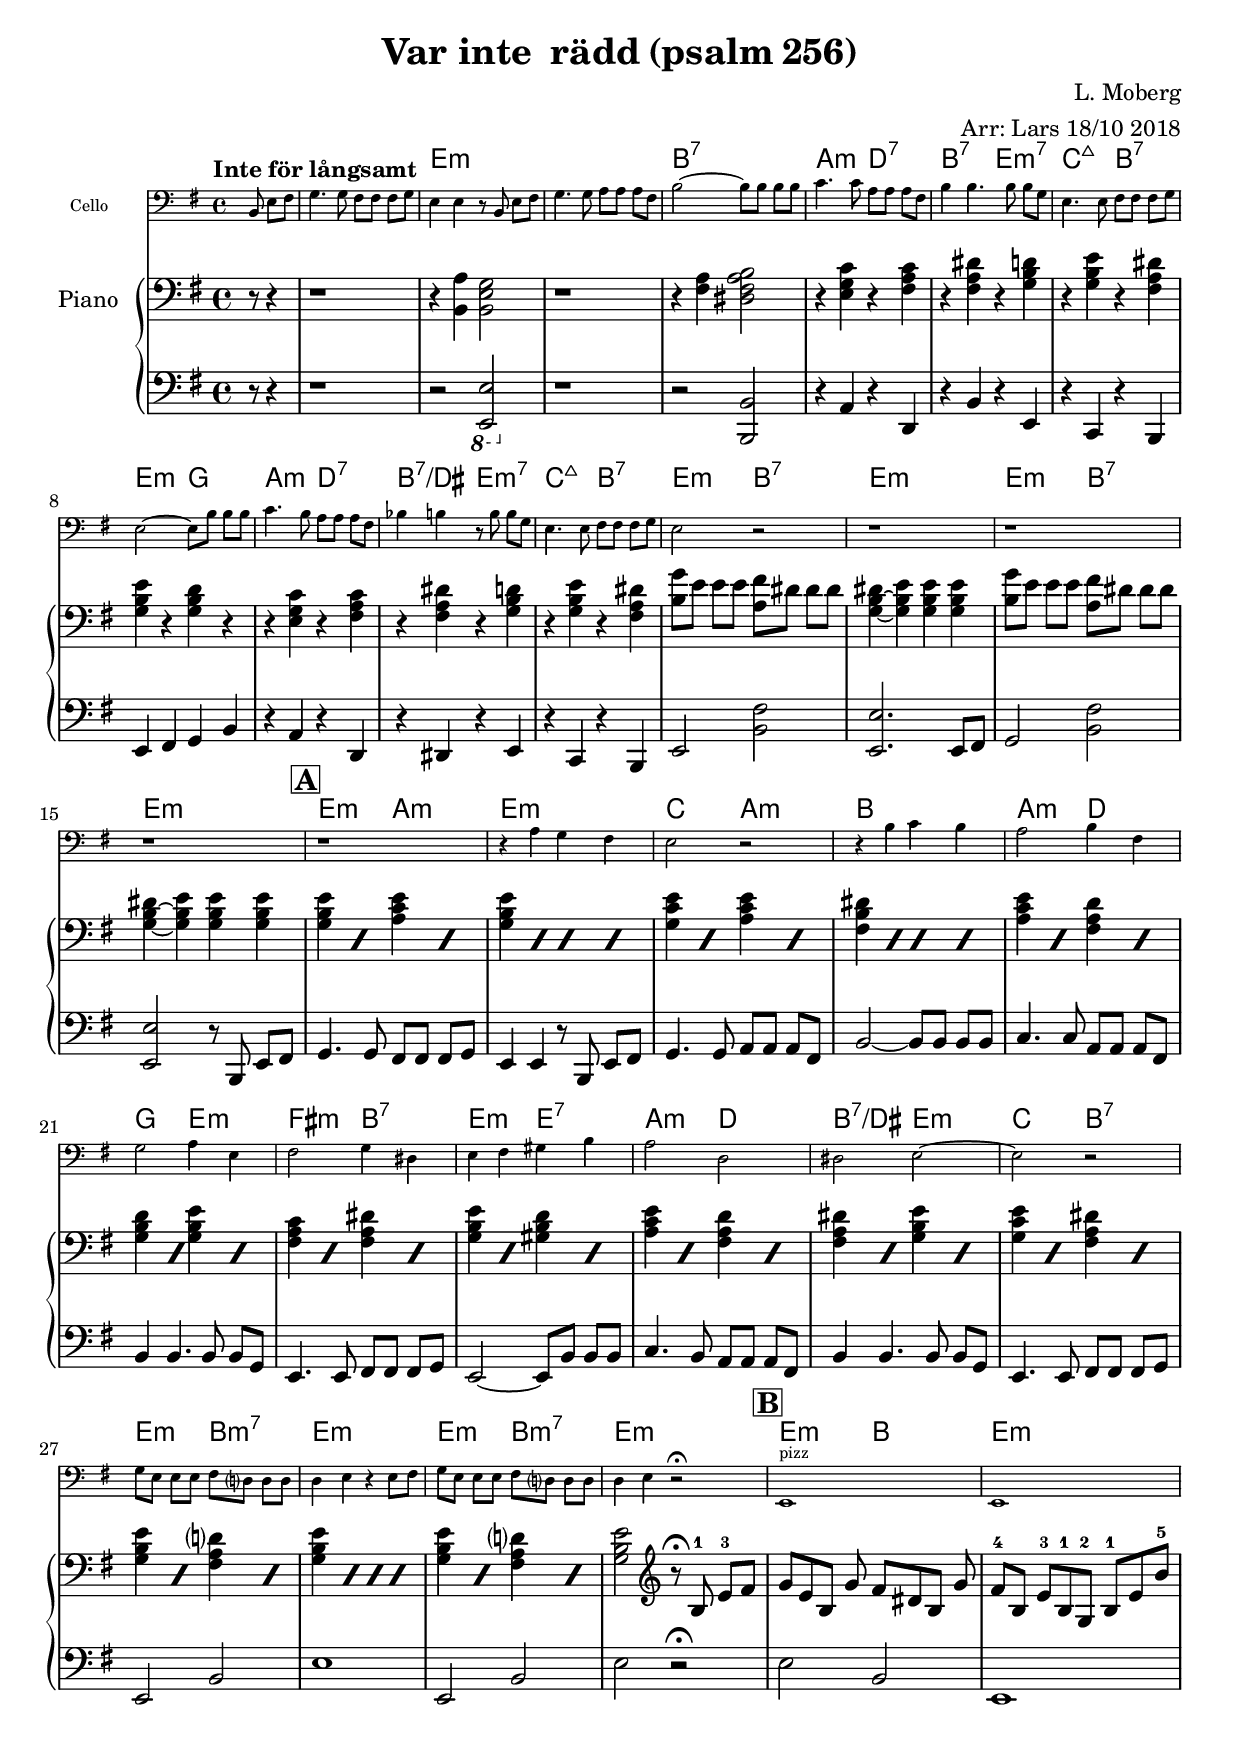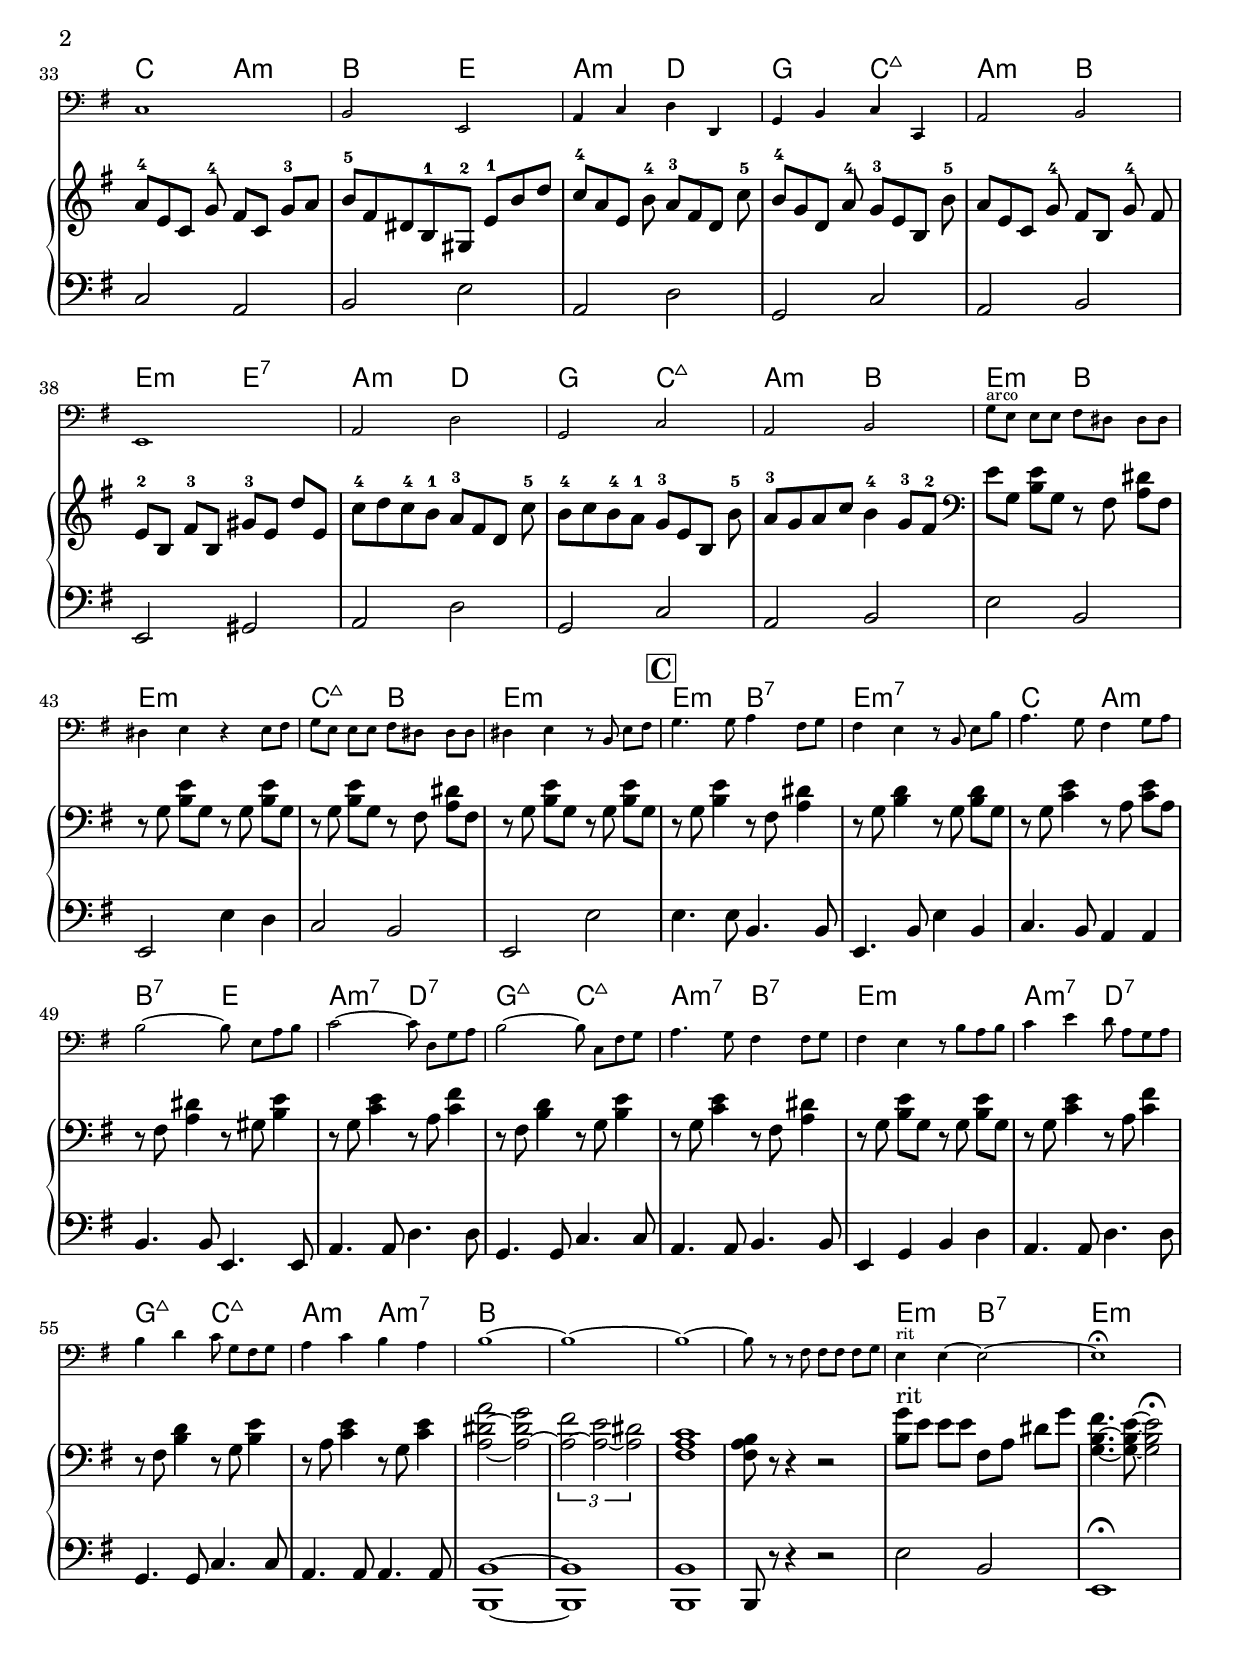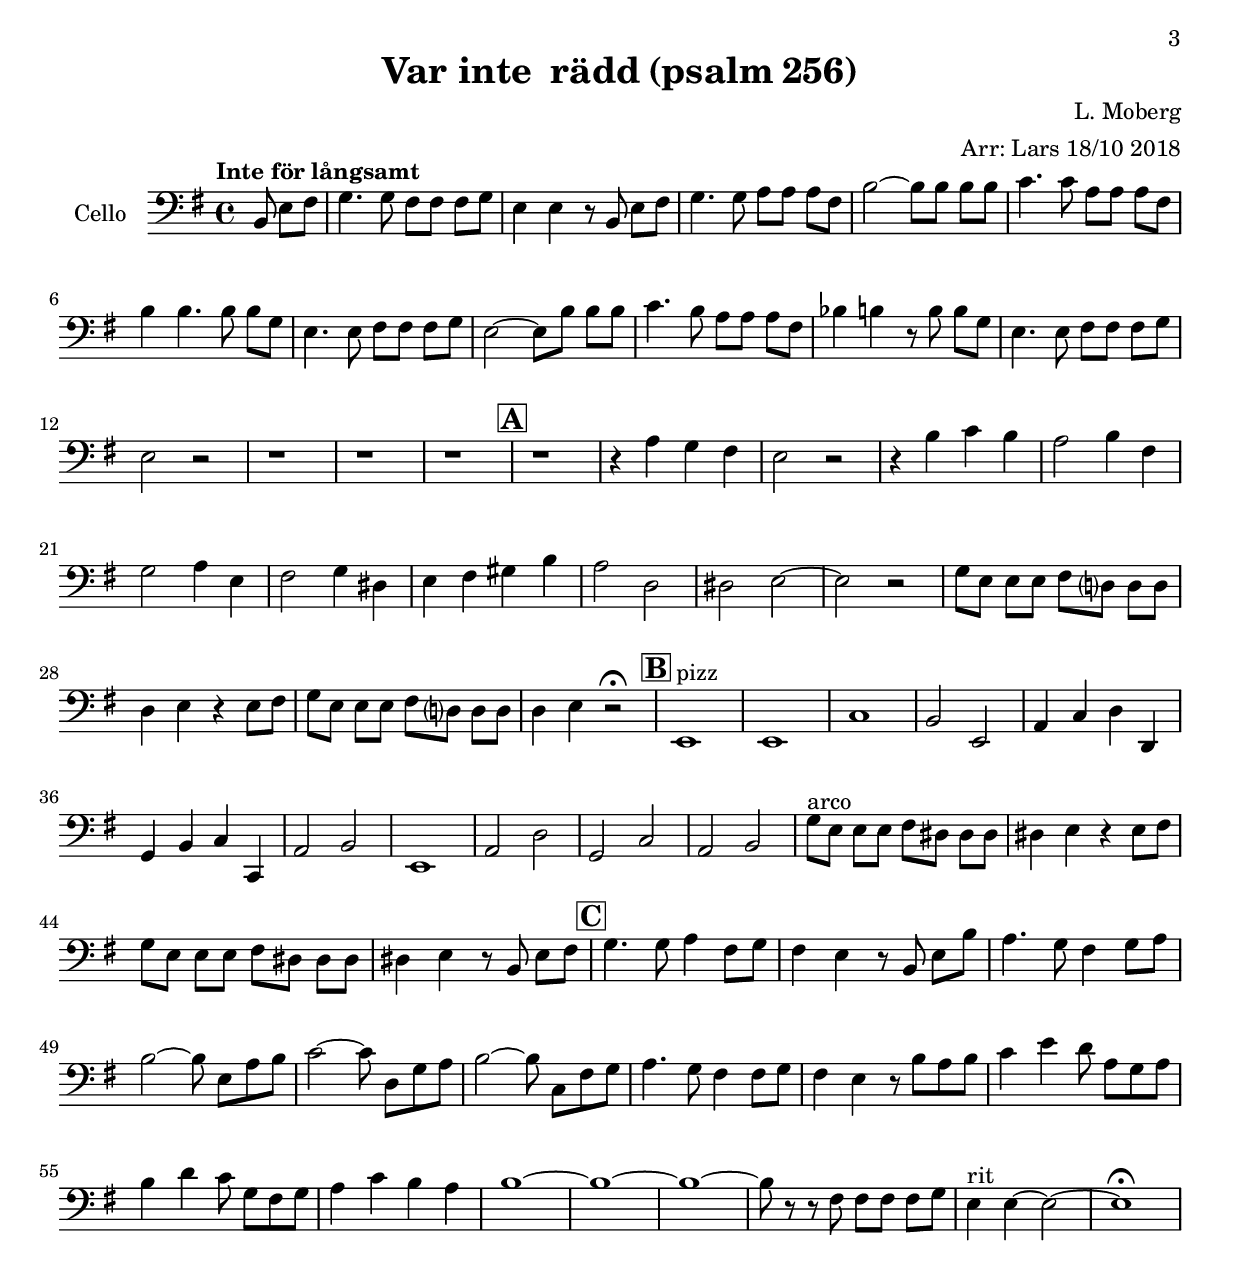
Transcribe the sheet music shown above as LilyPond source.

\version "2.19.54"

% Piano, left hand.

PianoLeft =
{
  \clef bass
  \key e \minor
  \time 4/4
  % ----- Upptakt.
    \partial 4. r8 r4

  % ----- Vers 1 (takt 1 - 12).
  | r1
  | r2
  \ottava #-1
  <e,, e,>
  \ottava #0
  | r1
  | r2 <b,, b,>2

  | r4 a, r d,
  | r b, r e,
  | r c, r b,,
  | e, fis, g, b,

  | r a, r d,
  | r dis, r e,
  | r c, r b,,

  % Mellanspel 1 - 2.
  | e,2 <b, fis>
  | <e, e>2. e,8 fis,
  | g,2 <b, fis>
  | <e, e> 2 r8 b,, e, fis,

  % ----- Vers 2.
  | g,4. g,8 fis, fis, fis, g,
  | e,4 e, r8 b,, e, fis,
  | g,4. g,8 a, a, a, fis,
  | b,2 ~ b,8 b, b, b,

  | c4. c8 a, a, a, fis,
  | b,4 b,4. b,8 b, g,
  | e,4. e,8 fis, fis, fis, g,
  | e,2 ~ e,8 b, b, b,

  | c4. b,8 a, a, a, fis,
  | b,4 b,4. b,8 b, g,
  | e,4. e,8 fis, fis, fis, g,
  | e,2 b,

  % Mellanspel 2 - 3.
  | e1
  | e,2 b,
  | e2 r\fermata

  % ----- Vers 3.
  | e2 b,
  | e,1
  | c2 a,
  | b, e

  | a, d
  | g, c
  | a, b,
  | e, gis,

  | a, d
  | g, c
  | a, b,
  | e b,

  % ----- Mellanspel 3 - 4
  | e,2 e4 d
  | c2 b,
  | e, e

  % ----- Vers 4.
  | e4. e8 b,4. b,8
  | e,4. b,8 e4 b,
  | c4. b,8 a,4 a,
  | b,4. b,8 e,4. e,8

  | a,4. a,8 d4. d8
  | g,4. g,8 c4. c8
  | a,4. a,8 b,4. b,8
  | e,4 g, b, d

  | a,4. a,8 d4. d8
  | g,4. g,8 c4. c8
  | a,4. a,8 a,4. a,8

  % ----- Efterspel.
  | <b,, b,>1 ~
  | <b,, b,>
  | <b,, b,>
  | b,,8 r8 r4 r2
  | e2 b,
  | e,1\fermata
}

% Piano, right hand.

PianoRight =
{
  \set Staff.instrumentName = #"Piano"
  \clef bass
  \key e \minor
  \time 4/4

  % ----- Upptakt.
  \partial 4. r8 r4

  % ----- Vers 1.
  | r1
  | r4 <b, a> <b, e g>2
  | r1
  | r4 <fis a> <dis fis a b>2
  | r4 <e g c'> r <fis a c'>
  | r <fis a dis'> r <g b d'>
  | r <g b e'> r <fis a dis'>
  | <g b e'> r <g b d'> r
  | r <e g c'> r <fis a c'>
  | r <fis a dis'> r <g b d'>
  | r <g b e'> r <fis a dis'>

  % ----- Mellanspel 1 - 2.
  | <b g'>8 e' e' e' <a fis'> dis' dis' dis'
  | <g b dis'>4 ~ <g b e'>
    <g b e'> <g b e'>
  | <b g'>8 e' e' e' <a fis'> dis' dis' dis'
  | <g b dis'>4 ~ <g b e'>
    <g b e'> <g b e'>

  % ----- Vers 2.
  | \repeat percent 2 { <g b e'>4 }
    \repeat percent 2 { <a c' e'> }
  | \repeat percent 4 { <g b e'> }
  | \repeat percent 2 { <g c' e'> }
    \repeat percent 2 { <a c' e'> }
  | \repeat percent 4 { <fis b dis'> }

  | \repeat percent 2 { <a c' e'> }
    \repeat percent 2 { <fis a d'> }
  | \repeat percent 2 { <g b d'> }
    \repeat percent 2 { <g b e'> }
  | \repeat percent 2 { <fis a c'> }
    \repeat percent 2 { <fis a dis'> }
  | \repeat percent 2 { <g b e'> }
    \repeat percent 2 { <gis b d'> }

  | \repeat percent 2 { <a c' e'> }
    \repeat percent 2 { <fis a d'> }
  | \repeat percent 2 { <fis a dis'> }
    \repeat percent 2 { <g b e'> }
  | \repeat percent 2 { <g c' e'> }
    \repeat percent 2 { <fis a dis'> }
  | \repeat percent 2 { <g b e'> }
    \repeat percent 2 { <fis a d'?> }

  % ----- Mellanspel 2 - 3.
  | \repeat percent 4 { <g b e'> }
  | \repeat percent 2 { <g b e'> }
    \repeat percent 2 { <fis a d'?> }
  | <g b e'>2
    \clef treble
    r8\fermata b-1 e'-3 fis'

  % ----- Vers 3.
  | g'8[ e' b] g' fis'[ dis' b] g'
  | fis'-4 b e'-3[ b-1 g-2] b-1[ e' b'-5]
  | a'-4[ e' c'] g'-4 fis' c' g'-3 a'
  | b'-5[ fis' dis' b-1 gis-2] e'-1[ b' d'']
  
  | c''-4[ a' e'] b'-4 a'-3[ fis' d'] c''-5
  | b'-4[ g' d'] a'-4 g'-3[ e' b] b'-5
  | a'[ e' c'] g'-4 fis' b g'-4\noBeam fis'
  | e'-2 b fis'-3 b gis'-3 e' d'' e'

  | c''-4[ d'' c''-4 b'-1] a'-3[ fis' d'] c''-5
  | b'-4[ c'' b'-4 a'-1] g'-3[ e' b] b'-5
  | a'-3[ g' a' c''] b'4-4 g'8-3 fis'-2
  | \clef bass
    e'8 g <b e'> g
    r fis <a dis'> fis
  | r g <b e'> g
    r g <b e'> g
  | r g <b e'> g
    r fis <a dis'> fis
  | r g <b e'> g
    r g <b e'> g

  % ----- Vers 4.
  | r8 g <b e'>4
    r8 fis <a dis'>4
  | r8 g <b d'>4
    r8 g <b d'> g
  | r8 g <c' e'>4
    r8 a <c' e'> a
  | r8 fis <a dis'>4
    r8 gis <b e'>4

  | r8 g <c' e'>4
    r8 a <c' fis'>4
  | r8 fis <b d'>4
    r8 g <b e'>4
  | r8 g <c' e'>4
    r8 fis <a dis'>4
  | r8 g <b e'> g
    r8 g <b e'> g

  | r8 g <c' e'>4
    r8 a <c' fis'>4
  | r8 fis <b d'>4
    r8 g <b e'>4
  | r8 a <c' e'>4
    r8 g <c' e'>4

  % ----- Efterspel.
  | <a dis' a'>2 ~ <a dis' g'> ~
  | \times 2/3 {<a fis'> ~ <a e'> ~ <a dis'>}
  | <fis a c'>1
  | <fis a b>8 r8 r4 r2
  | <b g'>8^"rit" e' e' e' fis a dis' g'
  | <g b fis'>4. ~ <g b e'>8 ~ <g b e'>2\fermata
}

% Cello.

Cello =
{
  \set Staff.instrumentName = #"Cello"
  \set Score.markFormatter = #format-mark-box-letters % Letters in boxes.
  \clef bass
  \key e \minor
  \time 4/4
  \tempo \markup{ "Inte" \concat{f \char ##x00f6 r} \concat{l \char ##x00e5 ngsamt} }

  % ----- Upptakt.
  \partial 4. b,8
  % Beam eigth notes two by two.
  % Seems that we must do this in the middle of the partial bar
  % for somw odd reason.
  \set Timing.beamExceptions = #'()
  \set Timing.baseMoment = #(ly:make-moment 1/4)
  \set Timing.beatStructure = 1,1,1,1
  e fis

  % ----- Vers 1.
  | g4. g8 fis fis fis g
  | e4 e r8 b, e fis
  | g4. g8 a a a fis
  | b2 ~ b8 b b b
  
  | c'4. c'8 a a a fis
  | b4 b4. b8 b g
  | e4. e8 fis fis fis g
  | e2 ~ e8 b b b
  
  | c'4. b8 a a a fis
  | bes4 b r8 b b g
  | e4. e8 fis fis fis g
  | e2 r2

  % ----- Mellanspel 1 - 2.
  | r1
  | r1
  | r1

  % ----- Vers 2.
  \mark \default
  | r1
  | r4 a g fis
  | e2 r
  | r4 b c' b

  | a2 b4 fis
  | g2 a4 e
  | fis2 g4 dis
  | e fis gis b

  | a2 d
  | dis e ~
  | e r
  | g8 e e e fis d? d d

  % ----- Mellanspel 2 - 3.
  | d4 e r e8 fis
  | g e e e fis d? d d
  | d4 e r2\fermata

  % ----- Vers 3.
  \mark \default
  | e,1^"pizz"
  | e,
  | c
  | b,2 e,

  | a,4 c d d,
  | g, b, c c,
  | a,2 b,
  | e,1

  | a,2 d
  | g, c
  | a, b,
  | g8^"arco" e e e fis dis dis dis

  % ----- Mellanspel 3 - 4.
  | dis4 e r e8 fis
  | g e e e fis dis dis dis
  | dis4 e r8 b, e fis

  % ----- Vers 4.
  \mark \default
  | g4. g8 a4 fis8 g
  | fis4 e r8 b, e b
  | a4. g8 fis4 g8 a
  | b2 ~ b8\noBeam e [a b]

  | c'2 ~ c'8\noBeam d [g a]
  | b2 ~ b8\noBeam c [fis g]
  | a4. g8 fis4 fis8 g
  | fis4 e r8 b [a b]

  | c'4 e' d'8\noBeam a [g a]
  | b4 d' c'8\noBeam g [fis g]
  | a4 c' b a

  % Efterspel.
  | b1 ~
  | b1 ~
  | b1 ~
  | b8 r r fis fis fis fis g

  | e4^"rit" e4 ~ e2 ~
  | e1\fermata

}


% Chords.


ackord = \chordmode
{
  \set chordChanges = ##f
  % Upptakt.
  s4.
  % Vers 1.
  s1 e:m s b:7
  a2:m d:7 b:7 e:m7 c:maj b:7 e:m g
  a:m d:7 b:7/dis e:m7 c:maj b:7

  % Mellanspel 1 - 2.
  e2:m b:7 e1:m e2:m b:7 e1:m

  % Vers 2.
  e2:m a:m e1:m c2 a:m b1
  a2:m d g e:m fis:m b:7 e:m e:7
  a:m d b:7/dis e:m c b:7

  % Mellanspel 2 - 3.
  e2:m b:m7 e1:m e2:m b:m7 e1:m

  % Vers 3.
  e2:m b e1:m c2 a:m b e
  a:m d g c:maj a:m b e:m e:7
  a:m d g c:maj a:m b

  % Mellanspel 3 - 4.
  e2:m b e1:m c2:maj b e1:m

  % Vers 4.
  e2:m b:7 e1:m7 c2 a:m b:7 e
  a:m7 d:7 g:maj c:maj a:m7 b:7 e1:m
  a2:m7 d:7 g:maj c:maj a:m a:m7

  % Efterspel.
  b1 s s s
  e2:m b:7 e1:m

}


\header
{
  title = \markup{ "Var inte " \concat{r \char ##x00e4 dd} (psalm 256) }
  arranger = "Arr: Lars 18/10 2018"
  composer = "L. Moberg"
}

celloStaff =
{
  \new Staff
  {
    \set Staff.midiInstrument = #"cello"
    \Cello
  }
}

celloStaffSmall =
{
  \new Staff \with {
    \magnifyStaff #5/7
  }
  {
    \set Staff.midiInstrument = #"cello"
    \Cello
  }
}

pianoStaff =
{
  \new PianoStaff
  <<
    \new Staff
    {
      \PianoRight
    }
    \new Staff
    {
      \PianoLeft
    }
  >>
}

fullScore =
{
<<
  \chords { \ackord }
  \celloStaffSmall
  \pianoStaff
>>
}

% For MIDI.
fullScoreNoChords =
{
<<
  \celloStaff
  \pianoStaff
>>
}


% -------------------------- Scores.

% Main score.
\bookpart {
\score {
  \fullScore
  \layout {}
}
}


% Cello only.
\bookpart {
\score {
  <<
    \compressFullBarRests
    \celloStaff
  >>
  \layout {}
}
}

% MIDI.
\score {
  \unfoldRepeats { \fullScoreNoChords }
  \midi {
    \context {
      \Score
    tempoWholesPerMinute = #(ly:make-moment 72 4)
    }
  }
}
